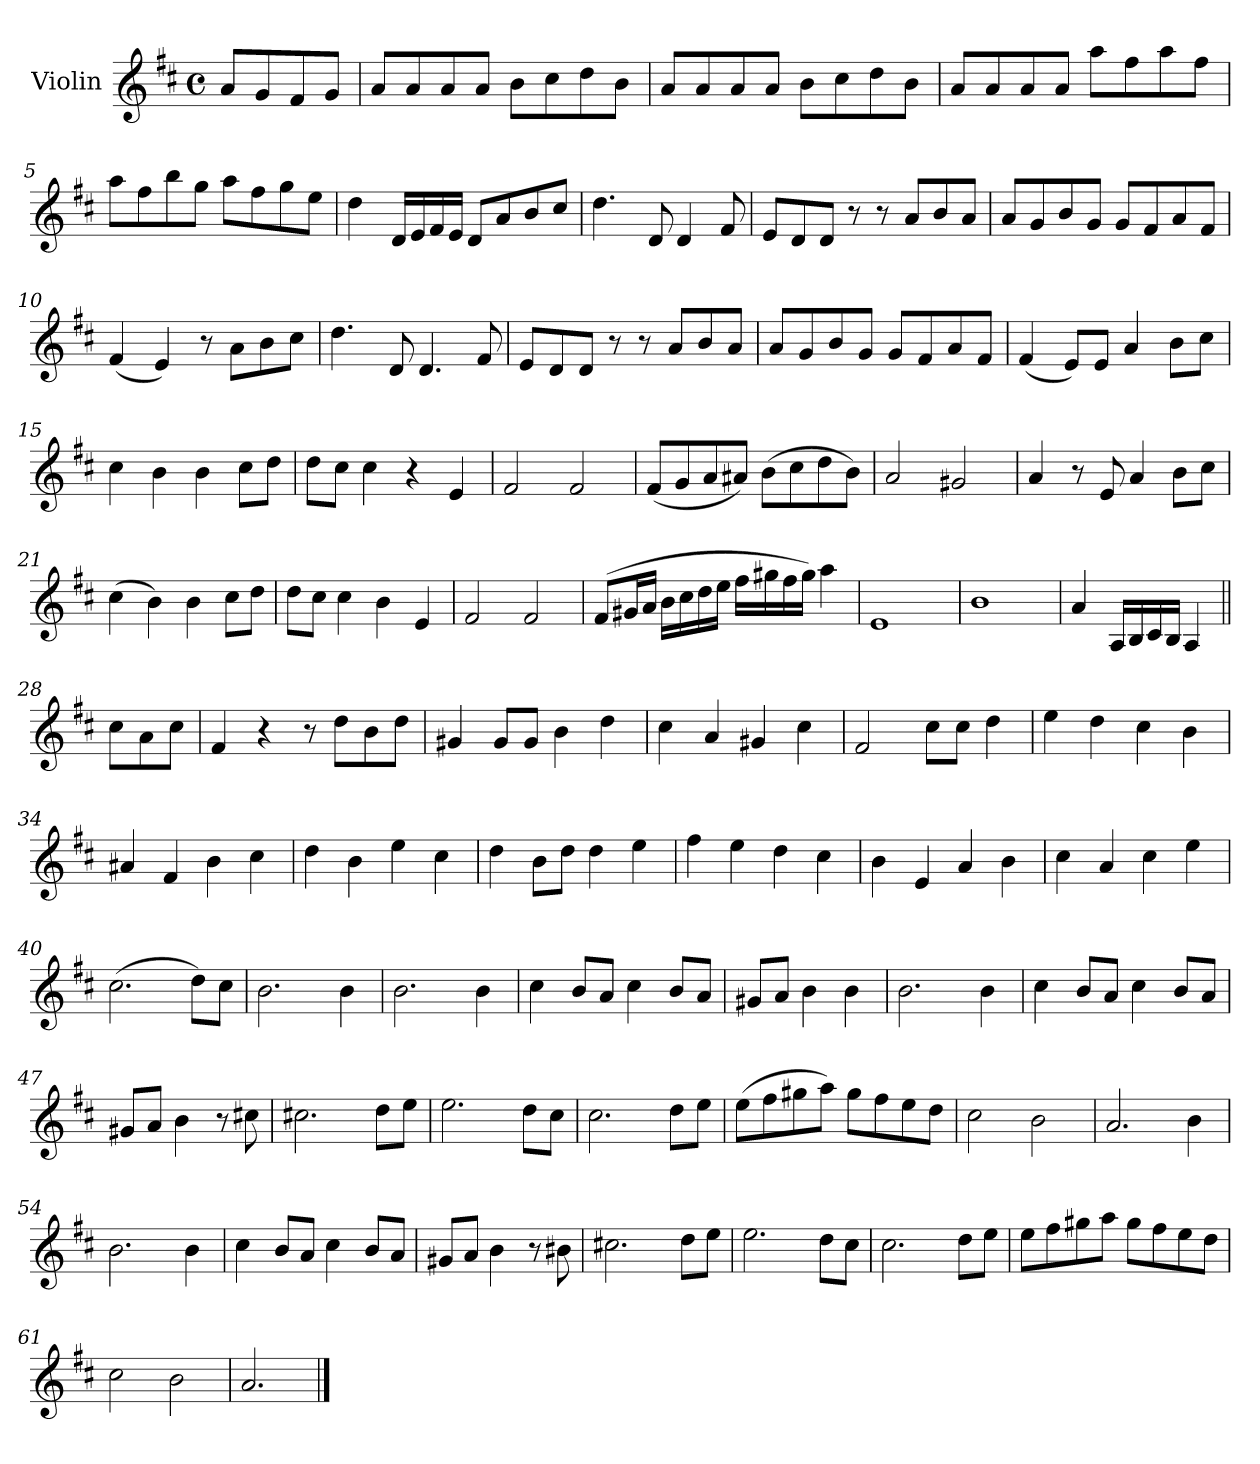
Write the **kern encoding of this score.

**kern
*part1
*staff1
*I"Violin
*I'Vln.
*clefG2
*k[f#c#]
*M4/4
*met(c)
=1
8a/L
8g/
8f#/
8g/J
=2
8a/L
8a/
8a/
8a/J
8b\L
8cc#\
8dd\
8b\J
=3
8a/L
8a/
8a/
8a/J
8b\L
8cc#\
8dd\
8b\J
=4
8a/L
8a/
8a/
8a/J
8aa\L
8ff#\
8aa\
8ff#\J
=5
8aa\L
8ff#\
8bb\
8gg\J
8aa\L
8ff#\
8gg\
8ee\J
!!LO:LB:g=z
=6
4dd\
16d/LL
16e/
16f#/
16e/JJ
8d/L
8a/
8b/
8cc#/J
=7
4.dd\
8d/
4d/
8f#/
=8
8e/L
8d/
8d/J
8r
8r
8a/L
8b/
8a/J
=9
8a/L
8g/
8b/
8g/J
8g/L
8f#/
8a/
8f#/J
!!LO:LB:g=z
=10
(<4f#/
4e/)
8r
8a\L
8b\
8cc#\J
=11
4.dd\
8d/
4.d/
8f#/
=12
8e/L
8d/
8d/J
8r
8r
8a/L
8b/
8a/J
=13
8a/L
8g/
8b/
8g/J
8g/L
8f#/
8a/
8f#/J
=14
(<4f#/
8e/L)
8e/J
4a/
8b\L
8cc#\J
!!LO:LB:g=z
=15
4cc#\
4b\
4b\
8cc#\L
8dd\J
=16
8dd\L
8cc#\J
4cc#\
4r
4e/
=17
2f#/
2f#/
=18
(<8f#/L
8g/
8a/
8a#X/J)
(>8b\L
8cc#\
8dd\
8b\J)
=19
2a/
2g#X/
=20
4a/
8r
8e/
4a/
8b\L
8cc#\J
!!LO:LB:g=z
=21
(>4cc#\
4b\)
4b\
8cc#\L
8dd\J
=22
8dd\L
8cc#\J
4cc#\
4b\
4e/
=23
2f#/
2f#/
=24
(>8f#/L
16g#X/L
16a/JJ
16b\LL
16cc#\
16dd\
16ee\JJ
16ff#\LL
16gg#X\
16ff#\
16gg#\JJ)
4aa\
=25
1e
=26
1b
!!LO:LB:g=z
=27
4a/
16A/LL
16B/
16c#/
16B/JJ
4A/
=28||
8cc#\L
8a\
8cc#\J
=29
4f#/
4r
8r
8dd\L
8b\
8dd\J
=30
4g#X/
8g#/L
8g#/J
4b\
4dd\
=31
4cc#\
4a/
4g#X/
4cc#\
=32
2f#/
8cc#\L
8cc#\J
4dd\
!!LO:LB:g=z
=33
4ee\
4dd\
4cc#\
4b\
=34
4a#X/
4f#/
4b\
4cc#\
=35
4dd\
4b\
4ee\
4cc#\
=36
4dd\
8b\L
8dd\J
4dd\
4ee\
=37
4ff#\
4ee\
4dd\
4cc#\
=38
4b\
4e/
4a/
4b\
!!LO:LB:g=z
=39
4cc#\
4a/
4cc#\
4ee\
=40
(>2.cc#\
8dd\L)
8cc#\J
=41
2.b\
4b\
=42
2.b\
4b\
=43
4cc#\
8b/L
8a/J
4cc#\
8b/L
8a/J
=44
8g#X/L
8a/J
4b\
4b\
=45
2.b\
4b\
!!LO:LB:g=z
=46
4cc#\
8b/L
8a/J
4cc#\
8b/L
8a/J
=47
8g#X/L
8a/J
4b\
8r
8cc#X\
=48
2.cc#X\
8dd\L
8ee\J
=49
2.ee\
8dd\L
8cc#\J
=50
2.cc#\
8dd\L
8ee\J
=51
(>8ee\L
8ff#\
8gg#X\
8aa\J)
8gg#\L
8ff#\
8ee\
8dd\J
!!LO:LB:g=z
=52
2cc#\
2b\
=53
2.a/
4b\
=54
2.b\
4b\
=55
4cc#\
8b/L
8a/J
4cc#\
8b/L
8a/J
=56
8g#X/L
8a/J
4b\
8r
8b#X\
=57
2.cc#X\
8dd\L
8ee\J
=58
2.ee\
8dd\L
8cc#\J
!!LO:PB:g=z
=59
2.cc#\
8dd\L
8ee\J
=60
8ee\L
8ff#\
8gg#X\
8aa\J
8gg#\L
8ff#\
8ee\
8dd\J
=61
2cc#\
2b\
=62
2.a/
==
*-
